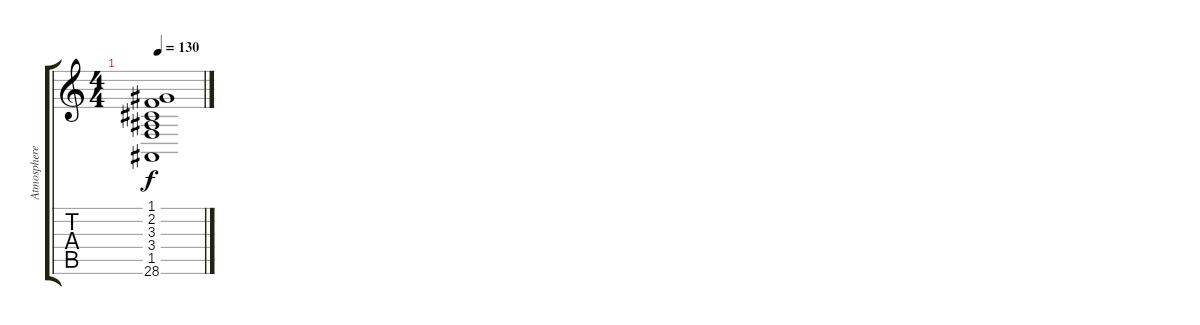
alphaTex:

\track ("Atmosphere" "Atmosphere") {instrument synthstrings2}
\staff {score tabs}
\tuning (E4 B3 G3 D3 A2 E2) {hide}
\ts (4 4)
\tempo 130
\clef g2
\ks c
(1.1 2.2 3.3 3.4 1.5 28.6).1{dy f}
